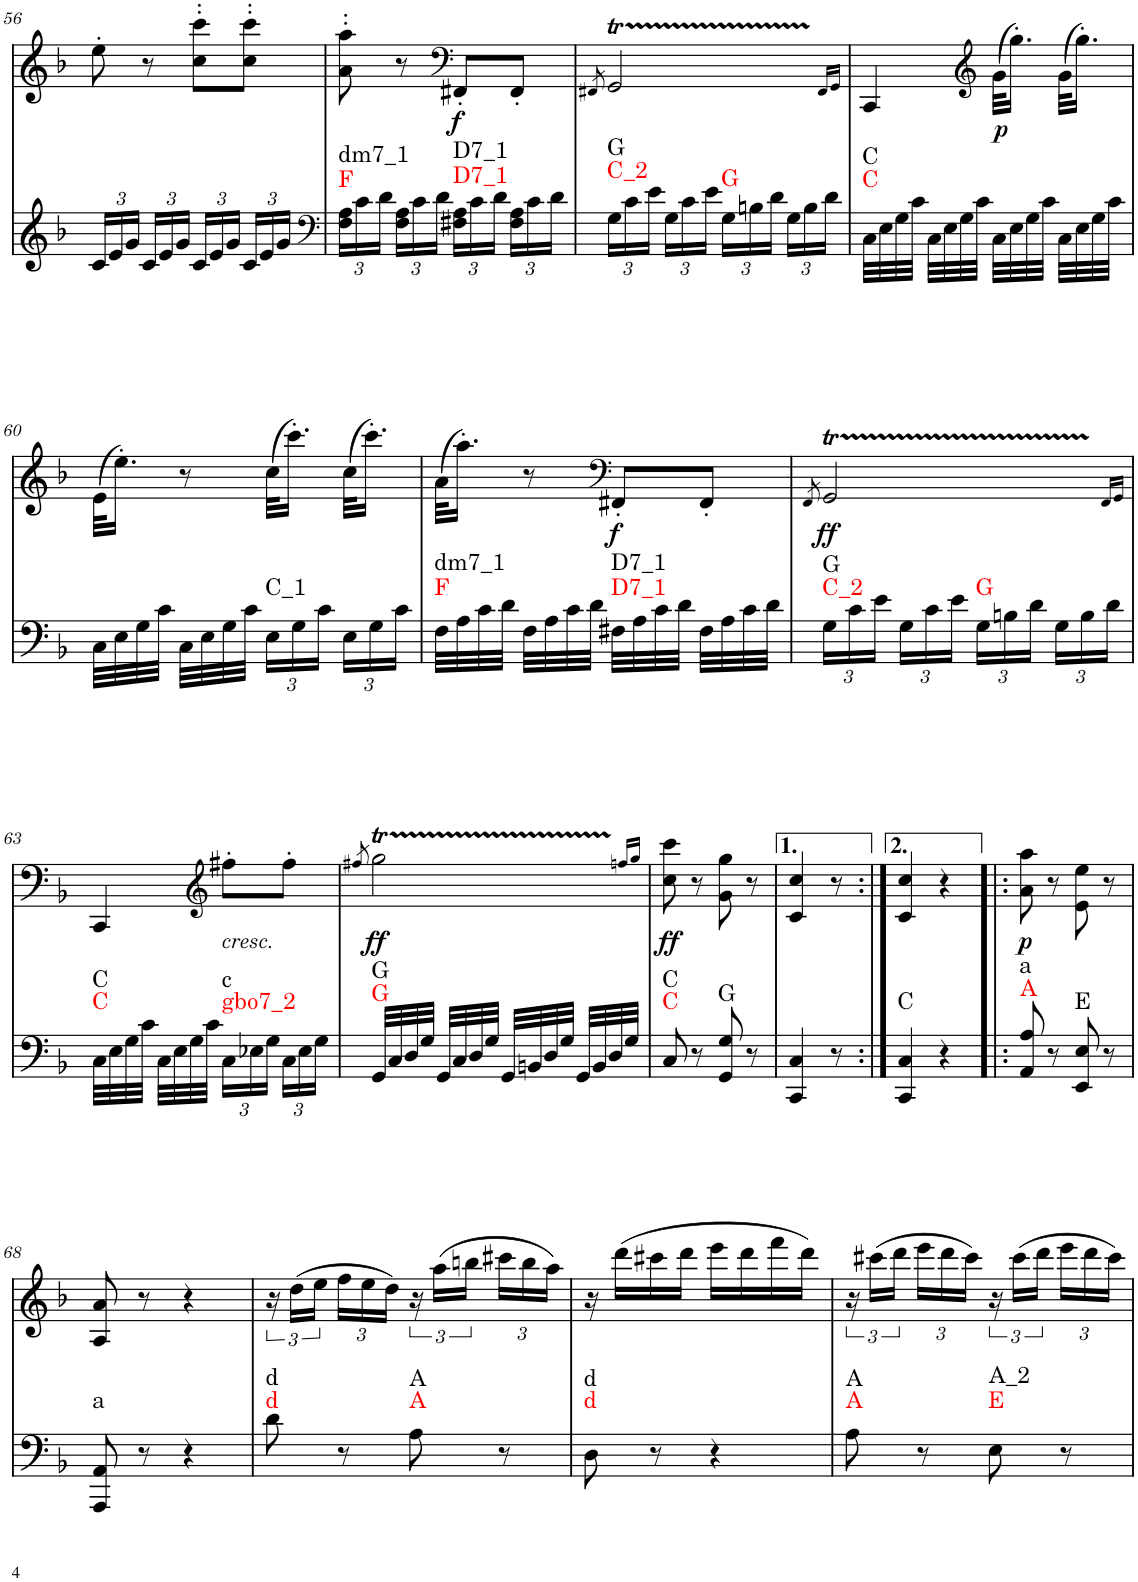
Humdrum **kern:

**kern	**harte	**kern	**dynam
*part2	*part2	*part1	*part1
*staff2	*	*staff1	*staff1
*I"piano	*	*I"piano	*
*I'Pno	*	*I'Pno	*
!!LO:PB:g=z
*clefG2	*	*clefG2	*
*k[b-]	*	*k[b-]	*
*F:	*	*F:	*
*M2/4	*	*M2/4	*
*Xbrackettup	*	*	*
=56	=56	=56	=56
24c/LL	.	8ee'\	.
24e/	.	.	.
24g/JJ	.	.	.
24c/LL	.	8r	.
24e/	.	.	.
24g/JJ	.	.	.
24c/LL	.	8cc\' 8ccc\'L	.
24e/	.	.	.
24g/JJ	.	.	.
24c/LL	.	8cc\' 8ccc\'J	.
24e/	.	.	.
24g/JJ	.	.	.
=57	=57	=57	=57
*clefF4	*	*	*
!	!LO:H:n=1:kt=F	!	!
!	!LO:H:n=2:kt=dm7_1	!	!
24F\ 24A\LL	N N	8a\' 8aa\'	.
24c\	.	.	.
24d\JJ	.	.	.
24F\ 24A\LL	.	8r	.
24c\	.	.	.
24d\JJ	.	.	.
*	*	*clefF4	*
!	!LO:H:n=1:kt=D7_1	!	!LO:DY:b
!	!LO:H:n=2:kt=D7_1	!	!
24F#X\ 24A\LL	N N	8FF#X'/L	f
24c\	.	.	.
24d\JJ	.	.	.
24F#\ 24A\LL	.	8FF#'/J	.
24c\	.	.	.
24d\JJ	.	.	.
=58	=58	=58	=58
.	.	8qFF#X/	.
!	!LO:H:n=1:kt=C_2	!	!
!	!LO:H:n=2:kt=G	!	!
24G\LL	N N	2GGT/	.
24c\	.	.	.
24e\JJ	.	.	.
24G\LL	.	.	.
24c\	.	.	.
24e\JJ	.	.	.
!	!LO:H:kt=G	!	!
24G\LL	N	.	.
24Bn\	.	.	.
24d\JJ	.	.	.
24G\LL	.	.	.
24B\	.	.	.
24d\JJ	.	.	.
.	.	16qFF#/LL	.
.	.	16qGG/JJ	.
=59	=59	=59	=59
!	!LO:H:n=1:kt=C	!	!
!	!LO:H:n=2:kt=C	!	!
32C\LLL	N N	4CC/	.
32E\	.	.	.
32G\	.	.	.
32c\JJJ	.	.	.
32C\LLL	.	.	.
32E\	.	.	.
32G\	.	.	.
32c\JJJ	.	.	.
*	*	*clefG2	*
!	!	!	!LO:DY:b
32C\LLL	.	(32g\KLL	p
32E\	.	16.gg'\JJ)	.
32G\	.	.	.
32c\JJJ	.	.	.
32C\LLL	.	(32g\KLL	.
32E\	.	16.gg'\JJ)	.
32G\	.	.	.
32c\JJJ	.	.	.
!!LO:LB:g=z
=60	=60	=60	=60
32C\LLL	.	(32e\KLL	.
32E\	.	16.ee'\JJ)	.
32G\	.	.	.
32c\JJJ	.	.	.
32C\LLL	.	8r	.
32E\	.	.	.
32G\	.	.	.
32c\JJJ	.	.	.
!	!LO:H:kt=C_1	!	!
24E\LL	N	(32cc\KLL	.
.	.	16.ccc'\JJ)	.
24G\	.	.	.
24c\JJ	.	.	.
24E\LL	.	(32cc\KLL	.
.	.	16.ccc'\JJ)	.
24G\	.	.	.
24c\JJ	.	.	.
=61	=61	=61	=61
!	!LO:H:n=1:kt=F	!	!
!	!LO:H:n=2:kt=dm7_1	!	!
32F\LLL	N N	(32a\KLL	.
32A\	.	16.aa'\JJ)	.
32c\	.	.	.
32d\JJJ	.	.	.
32F\LLL	.	8r	.
32A\	.	.	.
32c\	.	.	.
32d\JJJ	.	.	.
*	*	*clefF4	*
!	!LO:H:n=1:kt=D7_1	!	!LO:DY:b
!	!LO:H:n=2:kt=D7_1	!	!
32F#X\LLL	N N	8FF#X'/L	f
32A\	.	.	.
32c\	.	.	.
32d\JJJ	.	.	.
32F#\LLL	.	8FF#'/J	.
32A\	.	.	.
32c\	.	.	.
32d\JJJ	.	.	.
=62	=62	=62	=62
.	.	8qFF/	.
!	!LO:H:n=1:kt=C_2	!	!LO:DY:b
!	!LO:H:n=2:kt=G	!	!
24G\LL	N N	2GGT/	ff
24c\	.	.	.
24e\JJ	.	.	.
24G\LL	.	.	.
24c\	.	.	.
24e\JJ	.	.	.
!	!LO:H:kt=G	!	!
24G\LL	N	.	.
24Bn\	.	.	.
24d\JJ	.	.	.
24G\LL	.	.	.
24B\	.	.	.
24d\JJ	.	.	.
.	.	16qFF/LL	.
.	.	16qGG/JJ	.
!!LO:LB:g=z
=63	=63	=63	=63
!	!LO:H:n=1:kt=C	!	!
!	!LO:H:n=2:kt=C	!	!
32C\LLL	N N	4CC/	.
32E\	.	.	.
32G\	.	.	.
32c\JJJ	.	.	.
32C\LLL	.	.	.
32E\	.	.	.
32G\	.	.	.
32c\JJJ	.	.	.
*	*	*clefG2	*
!	!LO:H:n=1:kt=gbo7_2	!LO:TX:b:i:t=cresc.	!
!	!LO:H:n=2:kt=c	!	!
24C\LL	N N	8ff#X'\L	.
24E-X\	.	.	.
24G\JJ	.	.	.
24C\LL	.	8ff#'\J	.
24E-\	.	.	.
24G\JJ	.	.	.
=64	=64	=64	=64
.	.	8qff#X/	.
!	!LO:H:n=1:kt=G	!	!LO:DY:b
!	!LO:H:n=2:kt=G	!	!
32GG/LLL	N N	2ggT\	ff
32C/	.	.	.
32D/	.	.	.
32G/JJJ	.	.	.
32GG/LLL	.	.	.
32C/	.	.	.
32D/	.	.	.
32G/JJJ	.	.	.
32GG/LLL	.	.	.
32BBn/	.	.	.
32D/	.	.	.
32G/JJJ	.	.	.
32GG/LLL	.	.	.
32BB/	.	.	.
32D/	.	.	.
32G/JJJ	.	.	.
.	.	16qffn/LL	.
.	.	16qgg/JJ	.
=65	=65	=65	=65
!	!LO:H:n=1:kt=C	!	!LO:DY:b
!	!LO:H:n=2:kt=C	!	!
8C/	N N	8cc\ 8ccc\	ff
8r	.	8r	.
!	!LO:H:kt=G	!	!
8GG/ 8G/	N	8g\ 8gg\	.
8r	.	8r	.
=66	=66	=66	=66
4CC/ 4C/	.	4c/ 4cc/	.
8r	.	8r	.
=66X1:|!	=66X1:|!	=66X1:|!	=66X1:|!
!	!LO:H:kt=C	!	!
4CC/ 4C/	N	4c/ 4cc/	.
4r	.	4r	.
=67!|:	=67!|:	=67!|:	=67!|:
!	!LO:H:n=1:kt=A	!	!LO:DY:b
!	!LO:H:n=2:kt=a	!	!
8AA/ 8A/	N N	8a\ 8aa\	p
8r	.	8r	.
!	!LO:H:kt=E	!	!
8EE/ 8E/	N	8e\ 8ee\	.
8r	.	8r	.
!!LO:LB:g=z
=68	=68	=68	=68
!	!LO:H:kt=a	!	!
8AAA/ 8AA/	N	8A/ 8a/	.
8r	.	8r	.
4r	.	4r	.
=69	=69	=69	=69
!	!LO:H:n=1:kt=d	!	!
!	!LO:H:n=2:kt=d	!	!
8d\	N N	24r	.
.	.	(24dd\LL	.
.	.	24ee\JJ	.
*	*	*Xbrackettup	*
8r	.	24ff\LL	.
.	.	24ee\	.
.	.	24dd\JJ)	.
*	*	*brackettup	*
!	!LO:H:n=1:kt=A	!	!
!	!LO:H:n=2:kt=A	!	!
8A\	N N	24r	.
.	.	(24aa\LL	.
.	.	24bbn\JJ	.
*	*	*Xbrackettup	*
8r	.	24ccc#X\LL	.
.	.	24bb\	.
.	.	24aa\JJ)	.
=70	=70	=70	=70
!	!LO:H:n=1:kt=d	!	!
!	!LO:H:n=2:kt=d	!	!
8D\	N N	16r	.
.	.	(16ddd\LL	.
8r	.	16ccc#X\	.
.	.	16ddd\JJ	.
4r	.	16eee\LL	.
.	.	16ddd\	.
.	.	16fff\	.
.	.	16ddd\JJ)	.
=71	=71	=71	=71
*	*	*brackettup	*
!	!LO:H:n=1:kt=A	!	!
!	!LO:H:n=2:kt=A	!	!
8A\	N N	24r	.
.	.	(24ccc#X\LL	.
.	.	24ddd\JJ	.
*	*	*Xbrackettup	*
8r	.	24eee\LL	.
.	.	24ddd\	.
.	.	24ccc#\JJ)	.
*	*	*brackettup	*
!	!LO:H:n=1:kt=E	!	!
!	!LO:H:n=2:kt=A_2	!	!
8E\	N N	24r	.
.	.	(24ccc#\LL	.
.	.	24ddd\JJ	.
*	*	*Xbrackettup	*
8r	.	24eee\LL	.
.	.	24ddd\	.
.	.	24ccc#\JJ)	.
=	=	=	=
*-	*-	*-	*-
